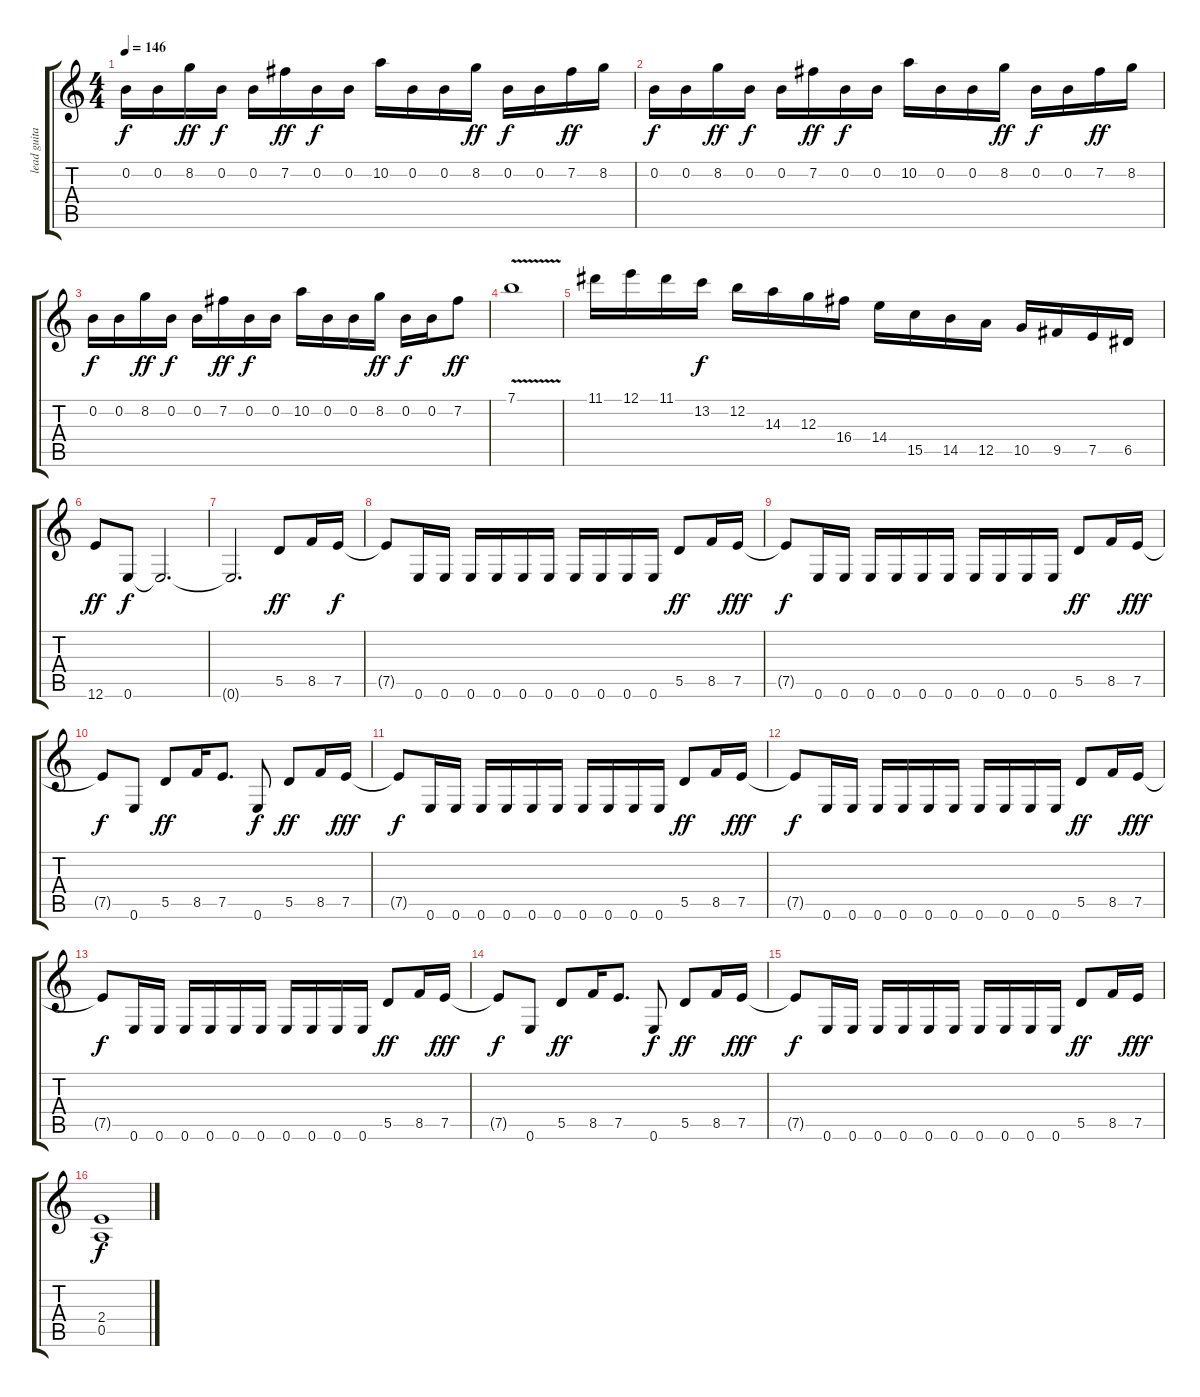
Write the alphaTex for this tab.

\track ("lead guitar" "lead guita") {instrument distortionguitar}
\staff {score tabs}
\tuning (E4 B3 G3 D3 A2 E2) {hide}
\ts (4 4)
\tempo 146
\clef g2
\ks c
0.2.16{dy f} 0.2.16 8.2.16{dy ff} 0.2.16{dy f} 0.2.16 7.2.16{dy ff} 0.2.16{dy f} 0.2.16 10.2.16 0.2.16 0.2.16 8.2.16{dy ff} 0.2.16{dy f} 0.2.16 7.2.16{dy ff} 8.2.16 |
0.2.16{dy f} 0.2.16 8.2.16{dy ff} 0.2.16{dy f} 0.2.16 7.2.16{dy ff} 0.2.16{dy f} 0.2.16 10.2.16 0.2.16 0.2.16 8.2.16{dy ff} 0.2.16{dy f} 0.2.16 7.2.16{dy ff} 8.2.16 |
0.2.16{dy f} 0.2.16 8.2.16{dy ff} 0.2.16{dy f} 0.2.16 7.2.16{dy ff} 0.2.16{dy f} 0.2.16 10.2.16 0.2.16 0.2.16 8.2.16{dy ff} 0.2.16{dy f} 0.2.16 7.2.8{dy ff} |
7.1{v}.1 |
11.1.16 12.1.16 11.1.16 13.2.16{dy f} 12.2.16 14.3.16 12.3.16 16.4.16 14.4.16 15.5.16 14.5.16 12.5.16 10.5.16 9.5.16 7.5.16 6.5.16 |
12.6.8{dy ff} 0.6.8{dy f} 0.6{t}.2{d} |
0.6{t}.2{d} 5.5.8{dy ff} 8.5.16 7.5.16{dy f} |
7.5{t}.8 0.6.16 0.6.16 0.6.16 0.6.16 0.6.16 0.6.16 0.6.16 0.6.16 0.6.16 0.6.16 5.5.8{dy ff} 8.5.16 7.5.16{dy fff} |
7.5{t}.8{dy f} 0.6.16 0.6.16 0.6.16 0.6.16 0.6.16 0.6.16 0.6.16 0.6.16 0.6.16 0.6.16 5.5.8{dy ff} 8.5.16 7.5.16{dy fff} |
7.5{t}.8{dy f} 0.6.8 5.5.8{dy ff} 8.5.16 7.5.8{d} 0.6.8{dy f} 5.5.8{dy ff} 8.5.16 7.5.16{dy fff} |
7.5{t}.8{dy f} 0.6.16 0.6.16 0.6.16 0.6.16 0.6.16 0.6.16 0.6.16 0.6.16 0.6.16 0.6.16 5.5.8{dy ff} 8.5.16 7.5.16{dy fff} |
7.5{t}.8{dy f} 0.6.16 0.6.16 0.6.16 0.6.16 0.6.16 0.6.16 0.6.16 0.6.16 0.6.16 0.6.16 5.5.8{dy ff} 8.5.16 7.5.16{dy fff} |
7.5{t}.8{dy f} 0.6.16 0.6.16 0.6.16 0.6.16 0.6.16 0.6.16 0.6.16 0.6.16 0.6.16 0.6.16 5.5.8{dy ff} 8.5.16 7.5.16{dy fff} |
7.5{t}.8{dy f} 0.6.8 5.5.8{dy ff} 8.5.16 7.5.8{d} 0.6.8{dy f} 5.5.8{dy ff} 8.5.16 7.5.16{dy fff} |
7.5{t}.8{dy f} 0.6.16 0.6.16 0.6.16 0.6.16 0.6.16 0.6.16 0.6.16 0.6.16 0.6.16 0.6.16 5.5.8{dy ff} 8.5.16 7.5.16{dy fff} |
(2.4 0.5).1{dy f}
